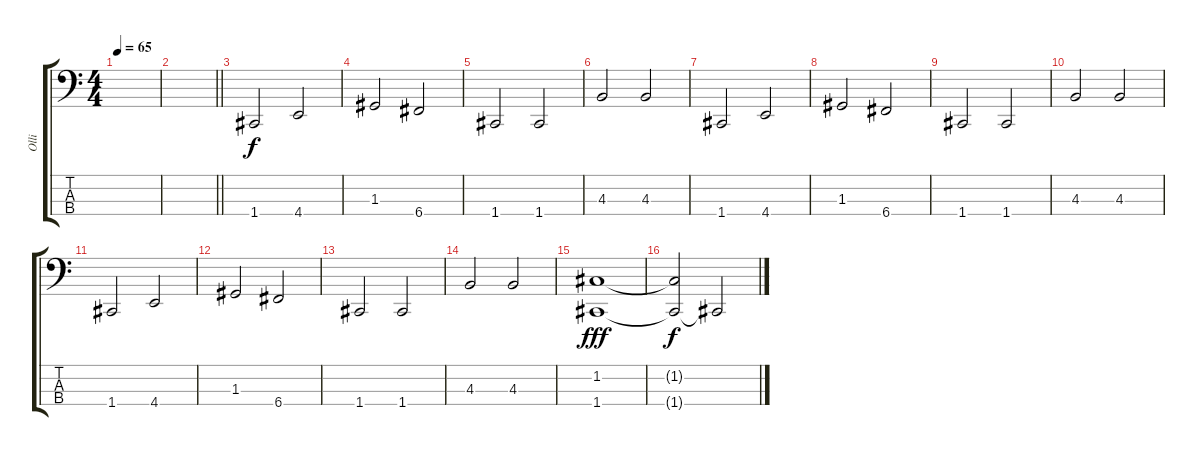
\track ("Olli" "Olli") {instrument electricbassfinger}
\staff {score tabs}
\tuning (F2 C2 G1 C1) {hide}
\ts (4 4)
\tempo 65
\clef f4
\ks c
|
\barLineRight lightlight
|
1.4.2 4.4.2 |
1.3.2 6.4.2 |
1.4.2 1.4.2 |
4.3.2 4.3.2 |
1.4.2 4.4.2 |
1.3.2 6.4.2 |
1.4.2 1.4.2 |
4.3.2 4.3.2 |
1.4.2{volume 14} 4.4.2 |
1.3.2 6.4.2 |
1.4.2 1.4.2 |
4.3.2 4.3.2 |
(1.2 1.4).1{dy fff} |
(1.2{t} 1.4{t}).2{dy f volume 16} 1.4{t}.2
